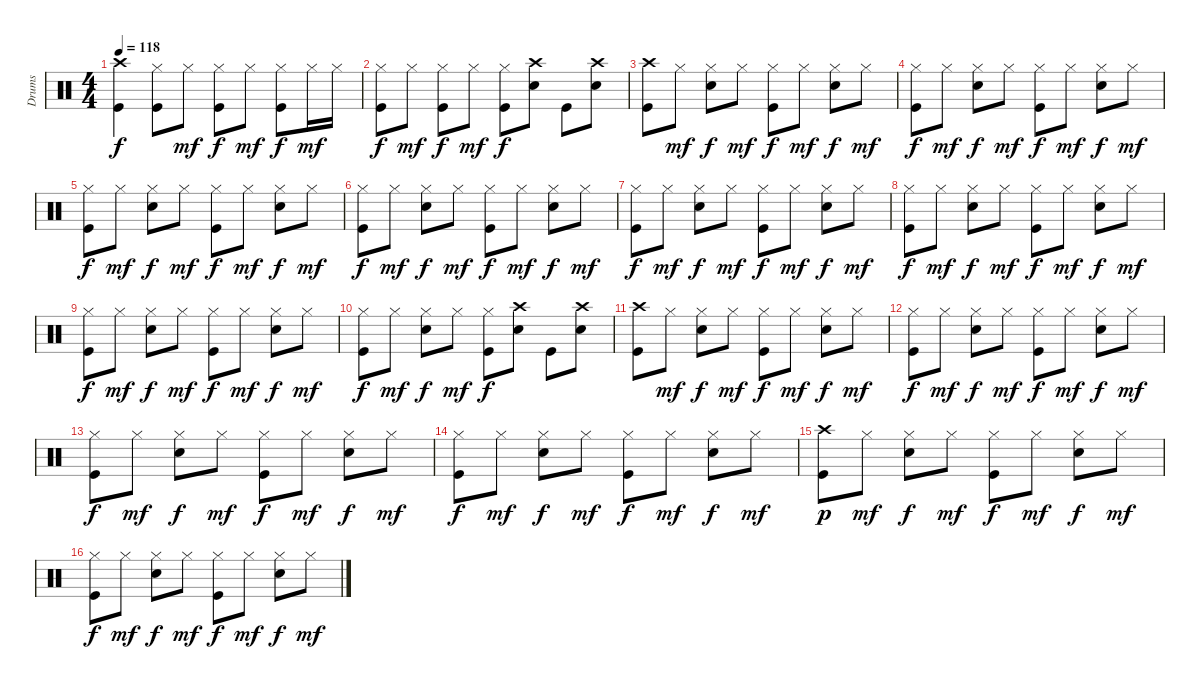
\track ("Drums" "Drums") {instrument percussion}
\staff {score}
\articulation defaults
\ts (4 4)
\tempo 118
\clef neutral
\ks c
("Crash high (hit)" "Kick (hit)").4{dy f} ("Hi-Hat (closed)" "Kick (hit)").8 "Hi-Hat (closed)".8{dy mf} ("Hi-Hat (closed)" "Kick (hit)").8{dy f} "Hi-Hat (closed)".8{dy mf} ("Hi-Hat (closed)" "Kick (hit)").8{dy f} "Hi-Hat (closed)".16{dy mf} "Hi-Hat (closed)".16 |
("Hi-Hat (closed)" "Kick (hit)").8{dy f} "Hi-Hat (closed)".8{dy mf} ("Hi-Hat (closed)" "Kick (hit)").8{dy f} "Hi-Hat (closed)".8{dy mf} ("Hi-Hat (closed)" "Kick (hit)").8{dy f} ("Crash high (hit)" "Snare (hit) 2").8 "Kick (hit)".8 ("Crash high (hit)" "Snare (hit) 2").8 |
("Crash high (hit)" "Kick (hit)").8 "Hi-Hat (closed)".8{dy mf} ("Hi-Hat (closed)" "Snare (hit) 2").8{dy f} "Hi-Hat (closed)".8{dy mf} ("Hi-Hat (closed)" "Kick (hit)").8{dy f} "Hi-Hat (closed)".8{dy mf} ("Hi-Hat (closed)" "Snare (hit) 2").8{dy f} "Hi-Hat (closed)".8{dy mf} |
("Hi-Hat (closed)" "Kick (hit)").8{dy f} "Hi-Hat (closed)".8{dy mf} ("Hi-Hat (closed)" "Snare (hit) 2").8{dy f} "Hi-Hat (closed)".8{dy mf} ("Hi-Hat (closed)" "Kick (hit)").8{dy f} "Hi-Hat (closed)".8{dy mf} ("Hi-Hat (closed)" "Snare (hit) 2").8{dy f} "Hi-Hat (closed)".8{dy mf} |
("Hi-Hat (closed)" "Kick (hit)").8{dy f} "Hi-Hat (closed)".8{dy mf} ("Hi-Hat (closed)" "Snare (hit) 2").8{dy f} "Hi-Hat (closed)".8{dy mf} ("Hi-Hat (closed)" "Kick (hit)").8{dy f} "Hi-Hat (closed)".8{dy mf} ("Hi-Hat (closed)" "Snare (hit) 2").8{dy f} "Hi-Hat (closed)".8{dy mf} |
("Hi-Hat (closed)" "Kick (hit)").8{dy f} "Hi-Hat (closed)".8{dy mf} ("Hi-Hat (closed)" "Snare (hit) 2").8{dy f} "Hi-Hat (closed)".8{dy mf} ("Hi-Hat (closed)" "Kick (hit)").8{dy f} "Hi-Hat (closed)".8{dy mf} ("Hi-Hat (closed)" "Snare (hit) 2").8{dy f} "Hi-Hat (closed)".8{dy mf} |
("Hi-Hat (closed)" "Kick (hit)").8{dy f} "Hi-Hat (closed)".8{dy mf} ("Hi-Hat (closed)" "Snare (hit) 2").8{dy f} "Hi-Hat (closed)".8{dy mf} ("Hi-Hat (closed)" "Kick (hit)").8{dy f} "Hi-Hat (closed)".8{dy mf} ("Hi-Hat (closed)" "Snare (hit) 2").8{dy f} "Hi-Hat (closed)".8{dy mf} |
("Hi-Hat (closed)" "Kick (hit)").8{dy f} "Hi-Hat (closed)".8{dy mf} ("Hi-Hat (closed)" "Snare (hit) 2").8{dy f} "Hi-Hat (closed)".8{dy mf} ("Hi-Hat (closed)" "Kick (hit)").8{dy f} "Hi-Hat (closed)".8{dy mf} ("Hi-Hat (closed)" "Snare (hit) 2").8{dy f} "Hi-Hat (closed)".8{dy mf} |
("Hi-Hat (closed)" "Kick (hit)").8{dy f} "Hi-Hat (closed)".8{dy mf} ("Hi-Hat (closed)" "Snare (hit) 2").8{dy f} "Hi-Hat (closed)".8{dy mf} ("Hi-Hat (closed)" "Kick (hit)").8{dy f} "Hi-Hat (closed)".8{dy mf} ("Hi-Hat (closed)" "Snare (hit) 2").8{dy f} "Hi-Hat (closed)".8{dy mf} |
("Hi-Hat (closed)" "Kick (hit)").8{dy f} "Hi-Hat (closed)".8{dy mf} ("Hi-Hat (closed)" "Snare (hit) 2").8{dy f} "Hi-Hat (closed)".8{dy mf} ("Hi-Hat (closed)" "Kick (hit)").8{dy f} ("Crash high (hit)" "Snare (hit) 2").8 "Kick (hit)".8 ("Crash high (hit)" "Snare (hit) 2").8 |
("Crash high (hit)" "Kick (hit)").8 "Hi-Hat (closed)".8{dy mf} ("Hi-Hat (closed)" "Snare (hit) 2").8{dy f} "Hi-Hat (closed)".8{dy mf} ("Hi-Hat (closed)" "Kick (hit)").8{dy f} "Hi-Hat (closed)".8{dy mf} ("Hi-Hat (closed)" "Snare (hit) 2").8{dy f} "Hi-Hat (closed)".8{dy mf} |
("Hi-Hat (closed)" "Kick (hit)").8{dy f} "Hi-Hat (closed)".8{dy mf} ("Hi-Hat (closed)" "Snare (hit) 2").8{dy f} "Hi-Hat (closed)".8{dy mf} ("Hi-Hat (closed)" "Kick (hit)").8{dy f} "Hi-Hat (closed)".8{dy mf} ("Hi-Hat (closed)" "Snare (hit) 2").8{dy f} "Hi-Hat (closed)".8{dy mf} |
("Hi-Hat (closed)" "Kick (hit)").8{dy f} "Hi-Hat (closed)".8{dy mf} ("Hi-Hat (closed)" "Snare (hit) 2").8{dy f} "Hi-Hat (closed)".8{dy mf} ("Hi-Hat (closed)" "Kick (hit)").8{dy f} "Hi-Hat (closed)".8{dy mf} ("Hi-Hat (closed)" "Snare (hit) 2").8{dy f} "Hi-Hat (closed)".8{dy mf} |
("Hi-Hat (closed)" "Kick (hit)").8{dy f} "Hi-Hat (closed)".8{dy mf} ("Hi-Hat (closed)" "Snare (hit) 2").8{dy f} "Hi-Hat (closed)".8{dy mf} ("Hi-Hat (closed)" "Kick (hit)").8{dy f} "Hi-Hat (closed)".8{dy mf} ("Hi-Hat (closed)" "Snare (hit) 2").8{dy f} "Hi-Hat (closed)".8{dy mf} |
("Crash high (hit)" "Kick (hit)").8{dy p} "Hi-Hat (closed)".8{dy mf} ("Hi-Hat (closed)" "Snare (hit) 2").8{dy f} "Hi-Hat (closed)".8{dy mf} ("Hi-Hat (closed)" "Kick (hit)").8{dy f} "Hi-Hat (closed)".8{dy mf} ("Hi-Hat (closed)" "Snare (hit) 2").8{dy f} "Hi-Hat (closed)".8{dy mf} |
("Hi-Hat (closed)" "Kick (hit)").8{dy f} "Hi-Hat (closed)".8{dy mf} ("Hi-Hat (closed)" "Snare (hit) 2").8{dy f} "Hi-Hat (closed)".8{dy mf} ("Hi-Hat (closed)" "Kick (hit)").8{dy f} "Hi-Hat (closed)".8{dy mf} ("Hi-Hat (closed)" "Snare (hit) 2").8{dy f} "Hi-Hat (closed)".8{dy mf}
